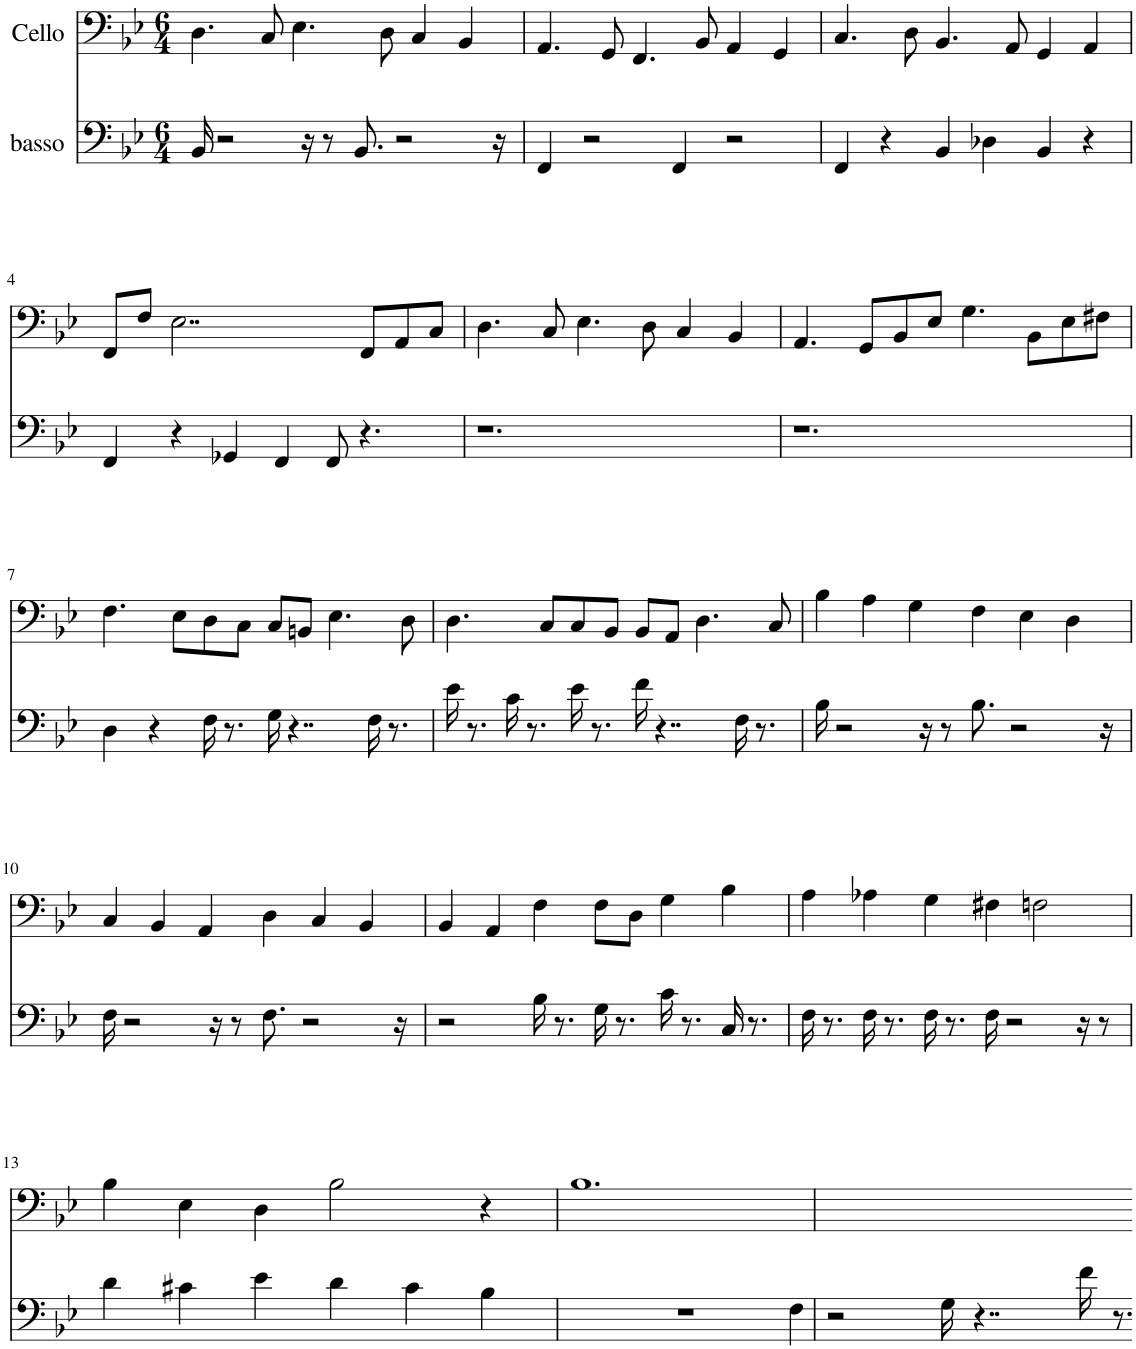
**kern	**kern
*part2	*part1
*staff2	*staff1
*I"basso	*I"Cello
*clefF4	*clefF4
*k[b-e-]	*k[b-e-]
*M6/4	*M6/4
=1	=1
16BB-/	4.D\
2r	.
.	8C/
.	4.E-\
16r	.
8r	.
8.BB-/	.
.	8D\
2r	.
.	4C/
.	4BB-/
16r	.
=2	=2
4FF/	4.AA/
2r	.
.	8GG/
.	4.FF/
4FF/	.
.	8BB-/
2r	4AA/
.	4GG/
=3	=3
4FF/	4.C/
4r	.
.	8D\
4BB-/	4.BB-/
4D-X\	.
.	8AA/
4BB-/	4GG/
4r	4AA/
!!LO:LB:g=z
=4	=4
4FF/	8FF/L
.	8F/J
4r	2..E-\
4GG-X/	.
4FF/	.
8FF/	.
4.r	8FF/L
.	8AA/
.	8C/J
=5	=5
1.r	4.D\
.	8C/
.	4.E-\
.	8D\
.	4C/
.	4BB-/
=6	=6
1.r	4.AA/
.	8GG/L
.	8BB-/
.	8E-/J
.	4.G\
.	8BB-\L
.	8E-\
.	8F#X\J
!!LO:LB:g=z
=7	=7
4D\	4.F\
4r	.
.	8E-\L
16F\	8D\
8.r	.
.	8C\J
16G\	8C/L
4..r	.
.	8BBn/J
.	4.E-\
16F\	.
8.r	.
.	8D\
=8	=8
16e-\	4.D\
8.r	.
16c\	.
8.r	.
.	8C/L
16e-\	8C/
8.r	.
.	8BB-/J
16f\	8BB-/L
4..r	.
.	8AA/J
.	4.D\
16F\	.
8.r	.
.	8C/
=9	=9
16B-\	4B-\
2r	.
.	4A\
.	4G\
16r	.
8r	.
8.B-\	4F\
2r	.
.	4E-\
.	4D\
16r	.
!!LO:LB:g=z
=10	=10
16F\	4C/
2r	.
.	4BB-/
.	4AA/
16r	.
8r	.
8.F\	4D\
2r	.
.	4C/
.	4BB-/
16r	.
=11	=11
2r	4BB-/
.	4AA/
16B-\	4F\
8.r	.
16G\	8F\L
8.r	.
.	8D\J
16c\	4G\
8.r	.
16C/	4B-\
8.r	.
=12	=12
16F\	4A\
8.r	.
16F\	4A-X\
8.r	.
16F\	4G\
8.r	.
16F\	4F#X\
2r	.
.	2Fn\
16r	.
8r	.
!!LO:LB:g=z
=13	=13
4d\	4B-\
4c#X\	4E-\
4e-\	4D\
4d\	2B-\
4c#\	.
4B-\	4r
=14	=14
1.r	1.B-
4F\	1.ryy
2r	.
16G\	.
4..r	.
16f\	.
8.r	.
=	=
*-	*-
